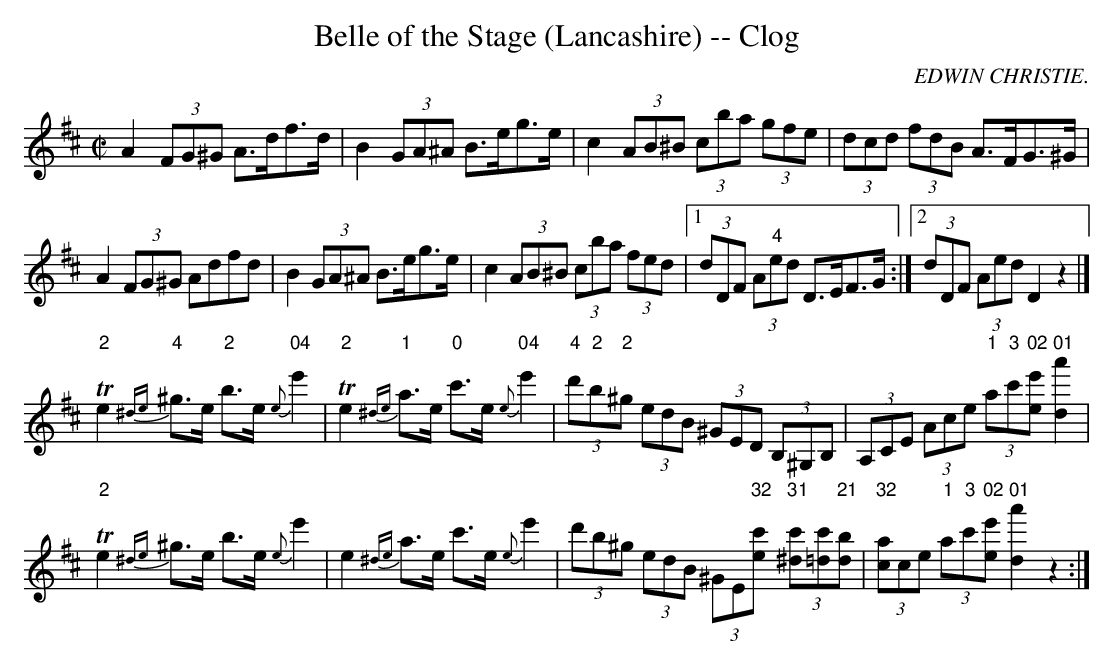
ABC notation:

X:1
T:Belle of the Stage (Lancashire) -- Clog
C:EDWIN CHRISTIE.
M:C|
L:1/8
K:D
A2 (3FG^G  A>df>d | B2 (3GA^A  B>eg>e |\
 c2 (3AB^B (3cba (3gfe | (3dcd (3fdB A>FG>^G |
A2 (3FG^G Adfd | B2 (3GA^A B>eg>e |\
 c2 (3AB^B (3cba (3fed  |1 (3dDF (3A"4"ed D>EF>G:|2 (3dDF (3Aed  D2z2 |]
"2"Te2{^de}"4"^g>e "2"b>e {e}"04"e'2 |\
 "2"Te2{^de}"1"a>e "0"c'>e{e}"04"e'2 |\
 (3"4"d'"2"b"2"^g (3edB (3^GED (3B,^G,B, |\
 (3A,CE (3Ace (3"1"a"3"c'"02"[ee'] "01"[d2a'2] |
"2"Te2{^de}^g>e b>e {e}e'2 | e2{^de}a>e c'>e{e}e'2 |\
 (3d'b^g (3edB (3^GE"32"[ec'] (3"31"[^dc'][=dc']"21"[db] |\
 (3"32"[ca]ce (3"1"a"3"c'"02"[ee'] "01"[d2a'2] z2 :|
